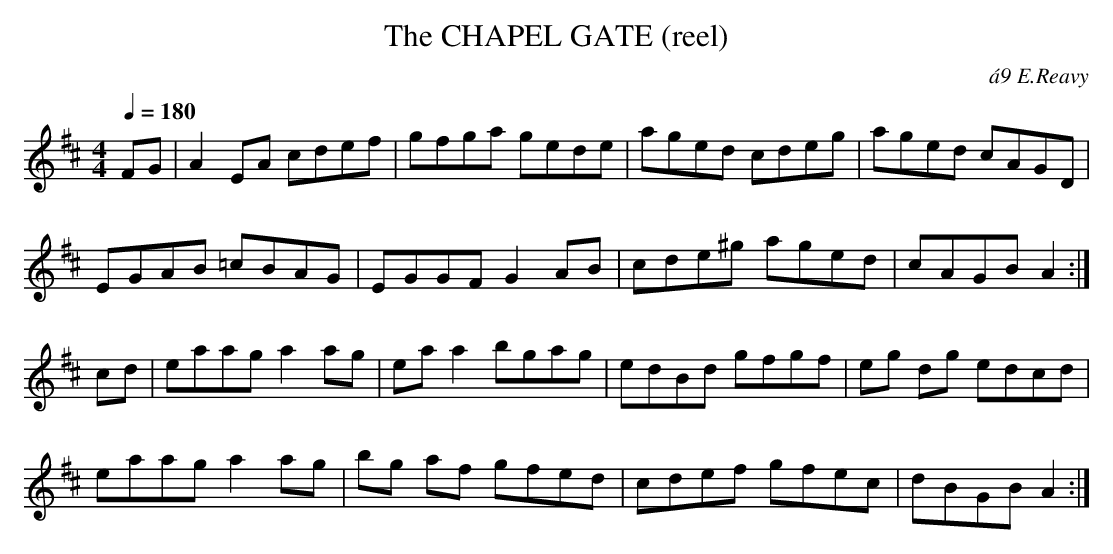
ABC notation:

X:1
T:CHAPEL GATE (reel), The
C:\'a9 E.Reavy
there seems to be some confusion in as to how and when
accidentals should be employed. I have opted to treat this
as an A modal tune.
Q:1/4=180
M:4/4
L:1/8
K:Amix
FG|A2EA cdef|gfga gede|aged cdeg|aged cAGD|
EGAB =cBAG|EGGF G2 AB|cde^g aged|cAGB A2:|
cd|eaag a2ag|eaa2 bgag|edBd gfgf|eg dg edcd|
eaag a2ag|bg af gfed|cdef gfec|dBGB A2:|
